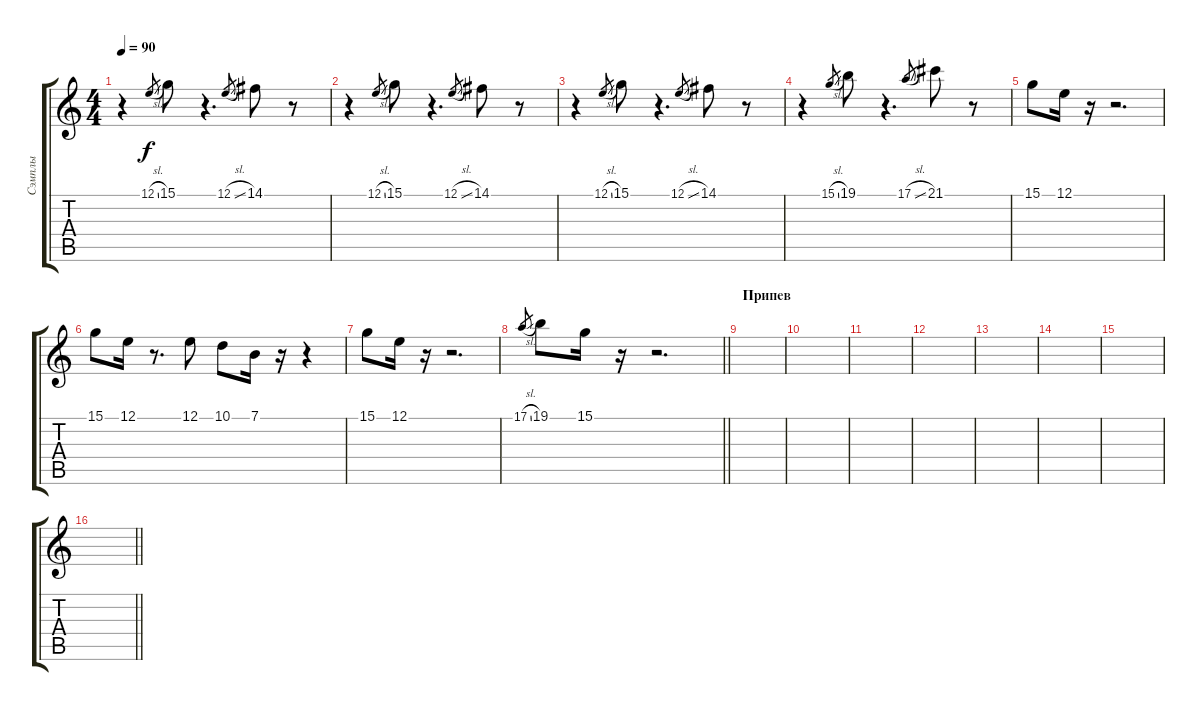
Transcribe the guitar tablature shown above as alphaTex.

\track ("Сэмплы" "Сэмплы") {instrument electricpiano1}
\staff {score tabs}
\tuning (E4 B3 G3 D3 A2 E2) {hide}
\ts (4 4)
\tempo 90
\clef g2
\ks c
r.4{dy f} 12.1{sl}.8{gr} 15.1.8 r.4{d} 12.1{sl}.8{gr} 14.1.8 r.8 |
r.4 12.1{sl}.8{gr} 15.1.8 r.4{d} 12.1{sl}.8{gr} 14.1.8 r.8 |
r.4 12.1{sl}.8{gr} 15.1.8 r.4{d} 12.1{sl}.8{gr} 14.1.8 r.8 |
r.4 15.1{sl}.8{gr} 19.1.8 r.4{d} 17.1{sl}.8{gr} 21.1.8 r.8 |
15.1.8 12.1.16 r.16 r.2{d} |
15.1.8 12.1.16 r.8{d} 12.1.8 10.1.8 7.1.16 r.16 r.4 |
15.1.8 12.1.16 r.16 r.2{d} |
\barLineRight lightlight
17.1{sl}.8{gr} 19.1.8 15.1.16 r.16 r.2{d} |
\section ("" "Припев")
|
|
|
|
|
|
|
\barLineRight lightlight
